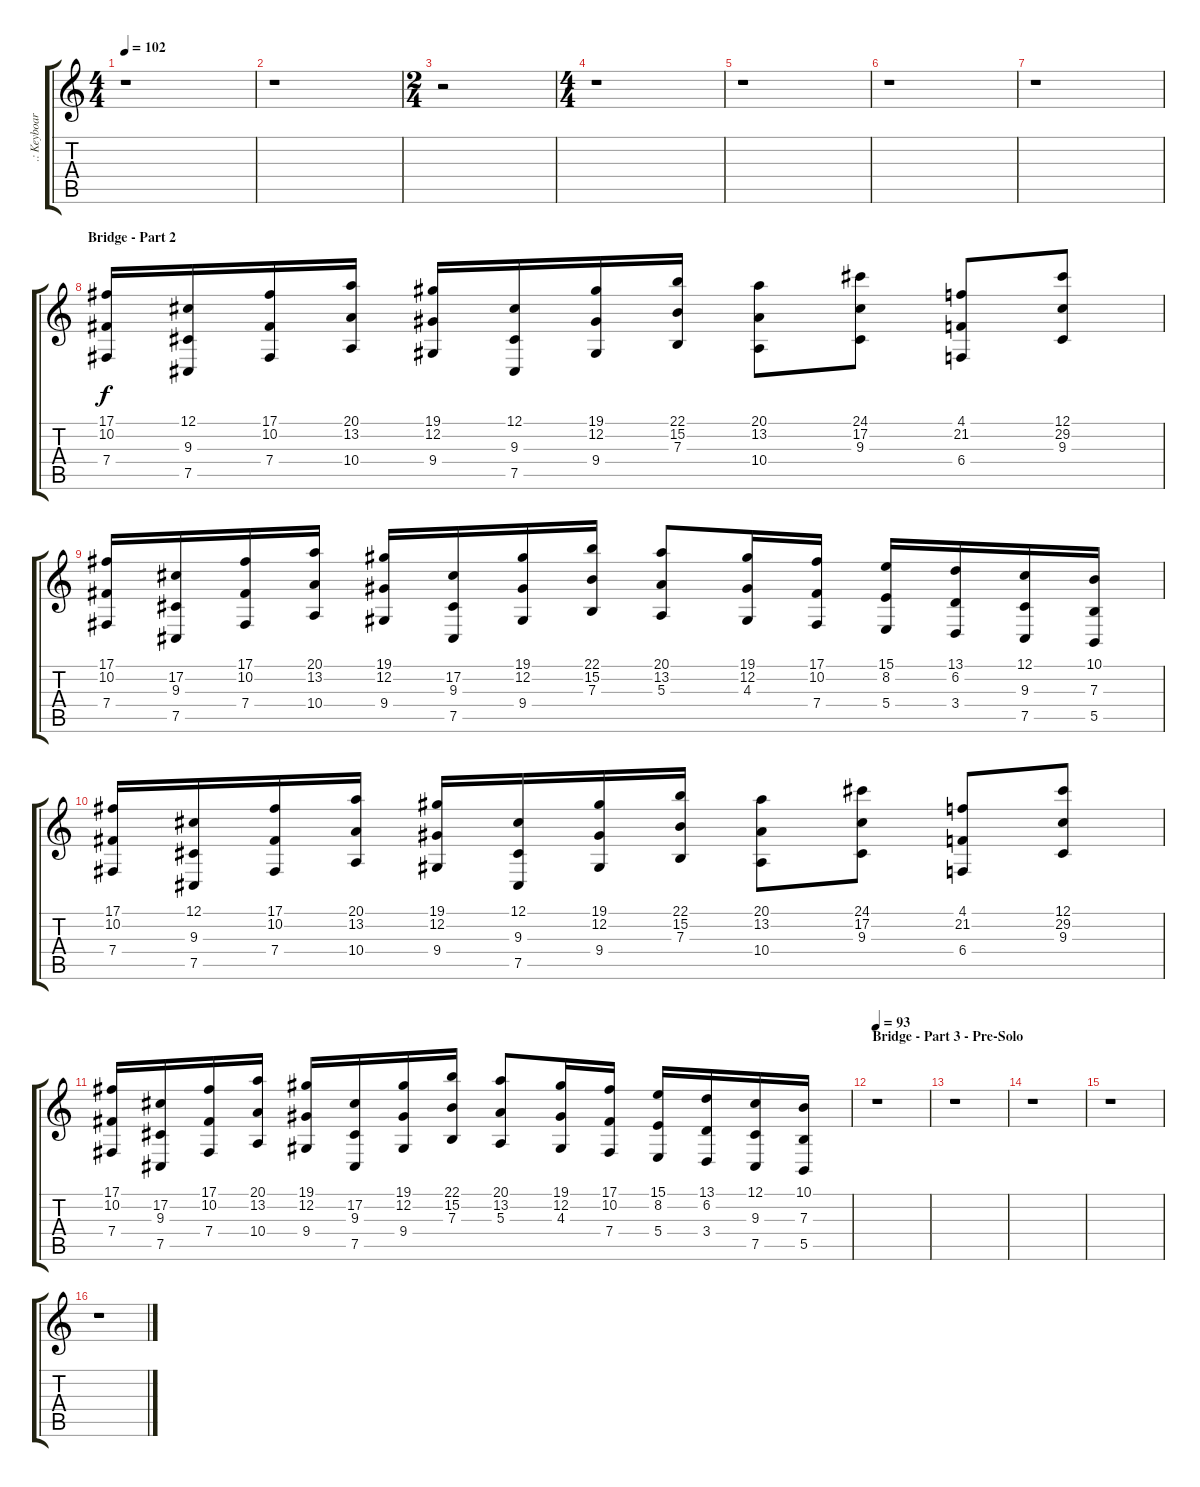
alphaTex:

\track (".: Keyboard :." ".: Keyboar") {instrument harpsichord}
\staff {score tabs}
\tuning (Db4 Ab3 E3 B2 Gb2 Db2) {hide}
\ts (4 4)
\tempo 102
\clef g2
\ks c
r.1{dy f} |
r.1 |
\ts (2 4)
r.2 |
\ts (4 4)
r.1 |
r.1 |
r.1 |
r.1 |
\section ("" "Bridge - Part 2")
(17.1 10.2 7.4).16 (12.1 9.3 7.5).16 (17.1 10.2 7.4).16 (20.1 13.2 10.4).16 (19.1 12.2 9.4).16 (12.1 9.3 7.5).16 (19.1 12.2 9.4).16 (22.1 15.2 7.3).16 (20.1 13.2 10.4).8 (24.1 17.2 9.3).8 (4.1 21.2 6.4).8 (12.1 29.2 9.3).8 |
(17.1 10.2 7.4).16 (17.2 9.3 7.5).16 (17.1 10.2 7.4).16 (20.1 13.2 10.4).16 (19.1 12.2 9.4).16 (17.2 9.3 7.5).16 (19.1 12.2 9.4).16 (22.1 15.2 7.3).16 (20.1 13.2 5.3).8 (19.1 12.2 4.3).16 (17.1 10.2 7.4).16 (15.1 8.2 5.4).16 (13.1 6.2 3.4).16 (12.1 9.3 7.5).16 (10.1 7.3 5.5).16 |
(17.1 10.2 7.4).16 (12.1 9.3 7.5).16 (17.1 10.2 7.4).16 (20.1 13.2 10.4).16 (19.1 12.2 9.4).16 (12.1 9.3 7.5).16 (19.1 12.2 9.4).16 (22.1 15.2 7.3).16 (20.1 13.2 10.4).8 (24.1 17.2 9.3).8 (4.1 21.2 6.4).8 (12.1 29.2 9.3).8 |
(17.1 10.2 7.4).16 (17.2 9.3 7.5).16 (17.1 10.2 7.4).16 (20.1 13.2 10.4).16 (19.1 12.2 9.4).16 (17.2 9.3 7.5).16 (19.1 12.2 9.4).16 (22.1 15.2 7.3).16 (20.1 13.2 5.3).8 (19.1 12.2 4.3).16 (17.1 10.2 7.4).16 (15.1 8.2 5.4).16 (13.1 6.2 3.4).16 (12.1 9.3 7.5).16 (10.1 7.3 5.5).16 |
\section ("" "Bridge - Part 3 - Pre-Solo")
\tempo 93
r.1 |
r.1 |
r.1 |
r.1 |
r.1
